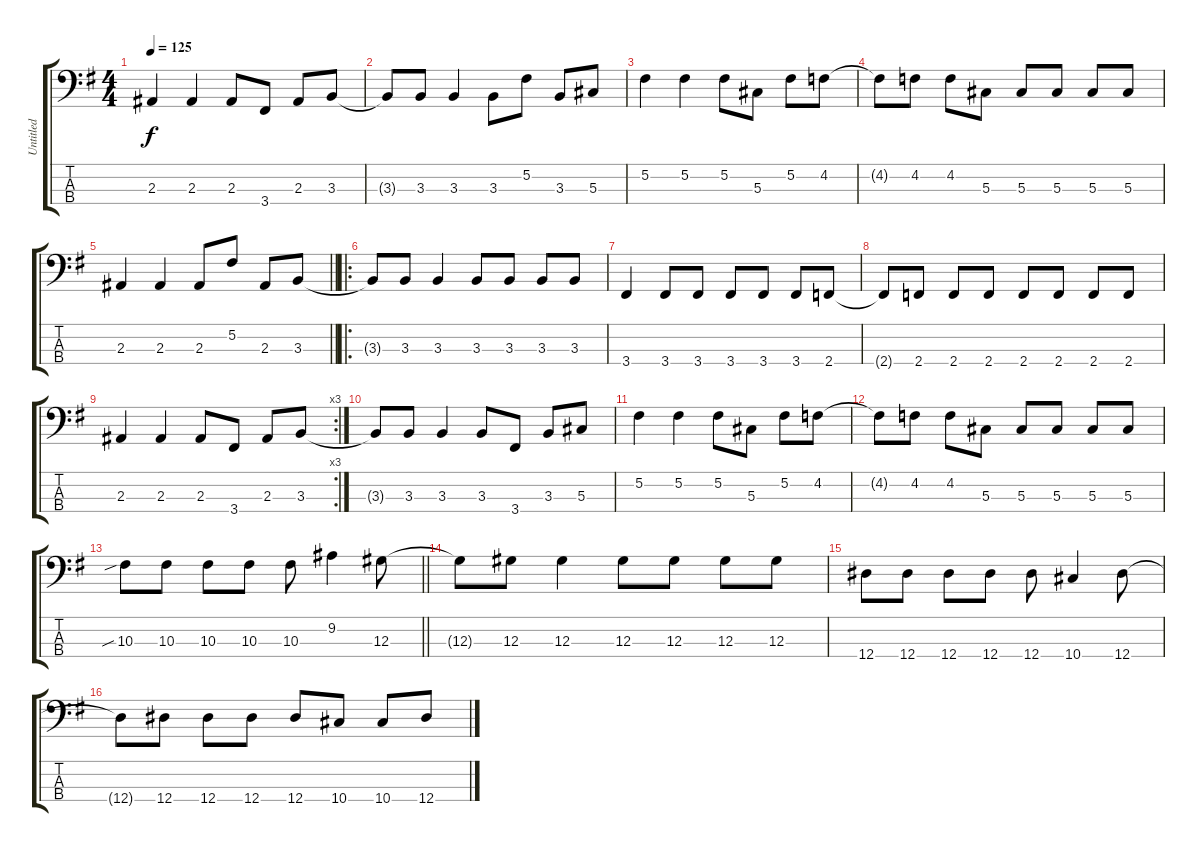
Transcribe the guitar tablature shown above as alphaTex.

\track ("Untitled" "Untitled") {instrument electricbasspick}
\staff {score tabs}
\tuning (Gb2 Db2 Ab1 Eb1) {hide}
\ts (4 4)
\tempo 125
\clef f4
\ks g
2.3.4{dy f} 2.3.4 2.3.8 3.4.8 2.3.8 3.3.8 |
3.3{t}.8 3.3.8 3.3.4 3.3.8 5.2.8 3.3.8 5.3.8 |
5.2.4 5.2.4 5.2.8 5.3.8 5.2.8 4.2.8 |
4.2{t}.8 4.2.8 4.2.8 5.3.8 5.3.8 5.3.8 5.3.8 5.3.8 |
\barLineRight lightlight
2.3.4 2.3.4 2.3.8 5.2.8 2.3.8 3.3.8 |
\ro
3.3{t}.8 3.3.8 3.3.4 3.3.8 3.3.8 3.3.8 3.3.8 |
3.4.4 3.4.8 3.4.8 3.4.8 3.4.8 3.4.8 2.4.8 |
2.4{t}.8 2.4.8 2.4.8 2.4.8 2.4.8 2.4.8 2.4.8 2.4.8 |
\rc 3
2.3.4 2.3.4 2.3.8 3.4.8 2.3.8 3.3.8 |
3.3{t}.8 3.3.8 3.3.4 3.3.8 3.4.8 3.3.8 5.3.8 |
5.2.4 5.2.4 5.2.8 5.3.8 5.2.8 4.2.8 |
4.2{t}.8 4.2.8 4.2.8 5.3.8 5.3.8 5.3.8 5.3.8 5.3.8 |
\barLineRight lightlight
10.3{sib}.8 10.3.8 10.3.8 10.3.8 10.3.8 9.2.4 12.3.8 |
12.3{t}.8 12.3.8 12.3.4 12.3.8 12.3.8 12.3.8 12.3.8 |
12.4.8 12.4.8 12.4.8 12.4.8 12.4.8 10.4.4 12.4.8 |
12.4{t}.8 12.4.8 12.4.8 12.4.8 12.4.8 10.4.8 10.4.8 12.4.8
